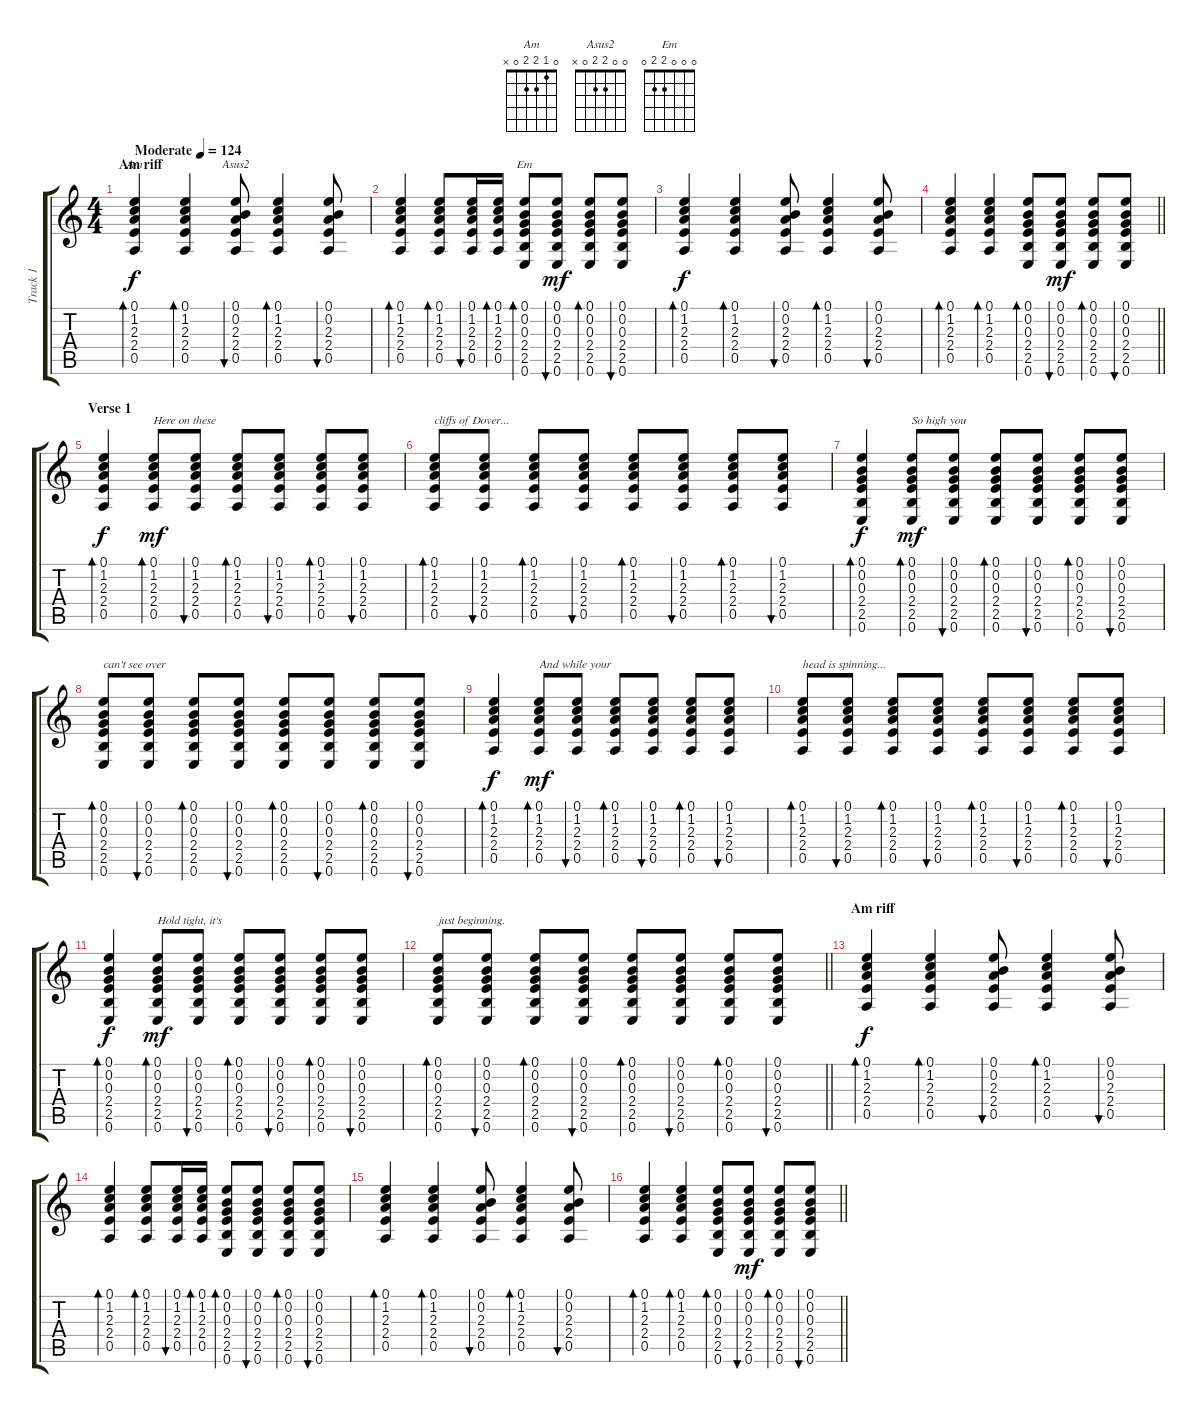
\track ("Track 1" "Track 1") {instrument acousticguitarsteel}
\staff {score tabs}
\tuning (E4 B3 G3 D3 A2 E2) {hide}
\chord ("Am" 0 1 2 2 0 x)
\chord ("Asus2" 0 0 2 2 0 x)
\chord ("Em" 0 0 0 2 2 0)
\ts (4 4)
\section ("" "Am riff")
\tempo (124 "Moderate")
\clef g2
\ks c
(0.1 1.2 2.3 2.4 0.5).4{bd 60 ch "Am" dy f instrument acousticguitarsteel} (0.1 1.2 2.3 2.4 0.5).4{bd 60} (0.1 0.2 2.3 2.4 0.5).8{bu 60 ch "Asus2"} (0.1 1.2 2.3 2.4 0.5).4{bd 60} (0.1 0.2 2.3 2.4 0.5).8{bu 60} |
(0.1 1.2 2.3 2.4 0.5).4{bd 60} (0.1 1.2 2.3 2.4 0.5).8{bd 60 beam merge} (0.1 1.2 2.3 2.4 0.5).16{bu 60 beam merge} (0.1 1.2 2.3 2.4 0.5).16{bd 60 beam split} (0.1 0.2 0.3 2.4 2.5 0.6).8{bd 60 ch "Em" beam merge} (0.1 0.2 0.3 2.4 2.5 0.6).8{bu 60 dy mf beam split} (0.1 0.2 0.3 2.4 2.5 0.6).8{bd 60 beam merge} (0.1 0.2 0.3 2.4 2.5 0.6).8{bu 60} |
(0.1 1.2 2.3 2.4 0.5).4{bd 60 dy f} (0.1 1.2 2.3 2.4 0.5).4{bd 60} (0.1 0.2 2.3 2.4 0.5).8{bu 60} (0.1 1.2 2.3 2.4 0.5).4{bd 60} (0.1 0.2 2.3 2.4 0.5).8{bu 60} |
\barLineRight lightlight
(0.1 1.2 2.3 2.4 0.5).4{bd 60} (0.1 1.2 2.3 2.4 0.5).4{bd 60 beam split} (0.1 0.2 0.3 2.4 2.5 0.6).8{bd 60 beam merge} (0.1 0.2 0.3 2.4 2.5 0.6).8{bu 60 dy mf beam split} (0.1 0.2 0.3 2.4 2.5 0.6).8{bd 60 beam merge} (0.1 0.2 0.3 2.4 2.5 0.6).8{bu 60} |
\section ("" "Verse 1")
(0.1 1.2 2.3 2.4 0.5).4{bd 60 dy f} (0.1 1.2 2.3 2.4 0.5).8{bd 60 txt "Here on these" dy mf} (0.1 1.2 2.3 2.4 0.5).8{bu 60} (0.1 1.2 2.3 2.4 0.5).8{bd 60} (0.1 1.2 2.3 2.4 0.5).8{bu 60} (0.1 1.2 2.3 2.4 0.5).8{bd 60} (0.1 1.2 2.3 2.4 0.5).8{bu 60} |
(0.1 1.2 2.3 2.4 0.5).8{bd 60 txt "cliffs of Dover..."} (0.1 1.2 2.3 2.4 0.5).8{bu 60} (0.1 1.2 2.3 2.4 0.5).8{bd 60} (0.1 1.2 2.3 2.4 0.5).8{bu 60} (0.1 1.2 2.3 2.4 0.5).8{bd 60} (0.1 1.2 2.3 2.4 0.5).8{bu 60} (0.1 1.2 2.3 2.4 0.5).8{bd 60} (0.1 1.2 2.3 2.4 0.5).8{bu 60} |
(0.1 0.2 0.3 2.4 2.5 0.6).4{bd 60 dy f beam split} (0.1 0.2 0.3 2.4 2.5 0.6).8{bd 60 txt "So high you" dy mf beam merge} (0.1 0.2 0.3 2.4 2.5 0.6).8{bu 60 beam split} (0.1 0.2 0.3 2.4 2.5 0.6).8{bd 60 beam merge} (0.1 0.2 0.3 2.4 2.5 0.6).8{bu 60 beam split} (0.1 0.2 0.3 2.4 2.5 0.6).8{bd 60 beam merge} (0.1 0.2 0.3 2.4 2.5 0.6).8{bu 60} |
(0.1 0.2 0.3 2.4 2.5 0.6).8{bd 60 txt "can't see over" beam merge} (0.1 0.2 0.3 2.4 2.5 0.6).8{bu 60 beam split} (0.1 0.2 0.3 2.4 2.5 0.6).8{bd 60 beam merge} (0.1 0.2 0.3 2.4 2.5 0.6).8{bu 60 beam split} (0.1 0.2 0.3 2.4 2.5 0.6).8{bd 60 beam merge} (0.1 0.2 0.3 2.4 2.5 0.6).8{bu 60 beam split} (0.1 0.2 0.3 2.4 2.5 0.6).8{bd 60 beam merge} (0.1 0.2 0.3 2.4 2.5 0.6).8{bu 60} |
(0.1 1.2 2.3 2.4 0.5).4{bd 60 dy f} (0.1 1.2 2.3 2.4 0.5).8{bd 60 txt "And while your" dy mf} (0.1 1.2 2.3 2.4 0.5).8{bu 60} (0.1 1.2 2.3 2.4 0.5).8{bd 60} (0.1 1.2 2.3 2.4 0.5).8{bu 60} (0.1 1.2 2.3 2.4 0.5).8{bd 60} (0.1 1.2 2.3 2.4 0.5).8{bu 60} |
(0.1 1.2 2.3 2.4 0.5).8{bd 60 txt "head is spinning..."} (0.1 1.2 2.3 2.4 0.5).8{bu 60} (0.1 1.2 2.3 2.4 0.5).8{bd 60} (0.1 1.2 2.3 2.4 0.5).8{bu 60} (0.1 1.2 2.3 2.4 0.5).8{bd 60} (0.1 1.2 2.3 2.4 0.5).8{bu 60} (0.1 1.2 2.3 2.4 0.5).8{bd 60} (0.1 1.2 2.3 2.4 0.5).8{bu 60} |
(0.1 0.2 0.3 2.4 2.5 0.6).4{bd 60 dy f beam split} (0.1 0.2 0.3 2.4 2.5 0.6).8{bd 60 txt "Hold tight, it's" dy mf beam merge} (0.1 0.2 0.3 2.4 2.5 0.6).8{bu 60 beam split} (0.1 0.2 0.3 2.4 2.5 0.6).8{bd 60 beam merge} (0.1 0.2 0.3 2.4 2.5 0.6).8{bu 60 beam split} (0.1 0.2 0.3 2.4 2.5 0.6).8{bd 60 beam merge} (0.1 0.2 0.3 2.4 2.5 0.6).8{bu 60} |
\barLineRight lightlight
(0.1 0.2 0.3 2.4 2.5 0.6).8{bd 60 txt "just beginning." beam merge} (0.1 0.2 0.3 2.4 2.5 0.6).8{bu 60 beam split} (0.1 0.2 0.3 2.4 2.5 0.6).8{bd 60 beam merge} (0.1 0.2 0.3 2.4 2.5 0.6).8{bu 60 beam split} (0.1 0.2 0.3 2.4 2.5 0.6).8{bd 60 beam merge} (0.1 0.2 0.3 2.4 2.5 0.6).8{bu 60 beam split} (0.1 0.2 0.3 2.4 2.5 0.6).8{bd 60 beam merge} (0.1 0.2 0.3 2.4 2.5 0.6).8{bu 60} |
\section ("" "Am riff")
(0.1 1.2 2.3 2.4 0.5).4{bd 60 dy f} (0.1 1.2 2.3 2.4 0.5).4{bd 60} (0.1 0.2 2.3 2.4 0.5).8{bu 60} (0.1 1.2 2.3 2.4 0.5).4{bd 60} (0.1 0.2 2.3 2.4 0.5).8{bu 60} |
(0.1 1.2 2.3 2.4 0.5).4{bd 60} (0.1 1.2 2.3 2.4 0.5).8{bd 60 beam merge} (0.1 1.2 2.3 2.4 0.5).16{bu 60 beam merge} (0.1 1.2 2.3 2.4 0.5).16{bd 60 beam split} (0.1 0.2 0.3 2.4 2.5 0.6).8{bd 60 beam merge} (0.1 0.2 0.3 2.4 2.5 0.6).8{bu 60 beam split} (0.1 0.2 0.3 2.4 2.5 0.6).8{bd 60 beam merge} (0.1 0.2 0.3 2.4 2.5 0.6).8{bu 60} |
(0.1 1.2 2.3 2.4 0.5).4{bd 60} (0.1 1.2 2.3 2.4 0.5).4{bd 60} (0.1 0.2 2.3 2.4 0.5).8{bu 60} (0.1 1.2 2.3 2.4 0.5).4{bd 60} (0.1 0.2 2.3 2.4 0.5).8{bu 60} |
\barLineRight lightlight
(0.1 1.2 2.3 2.4 0.5).4{bd 60} (0.1 1.2 2.3 2.4 0.5).4{bd 60 beam split} (0.1 0.2 0.3 2.4 2.5 0.6).8{bd 60 beam merge} (0.1 0.2 0.3 2.4 2.5 0.6).8{bu 60 dy mf beam split} (0.1 0.2 0.3 2.4 2.5 0.6).8{bd 60 beam merge} (0.1 0.2 0.3 2.4 2.5 0.6).8{bu 60}
